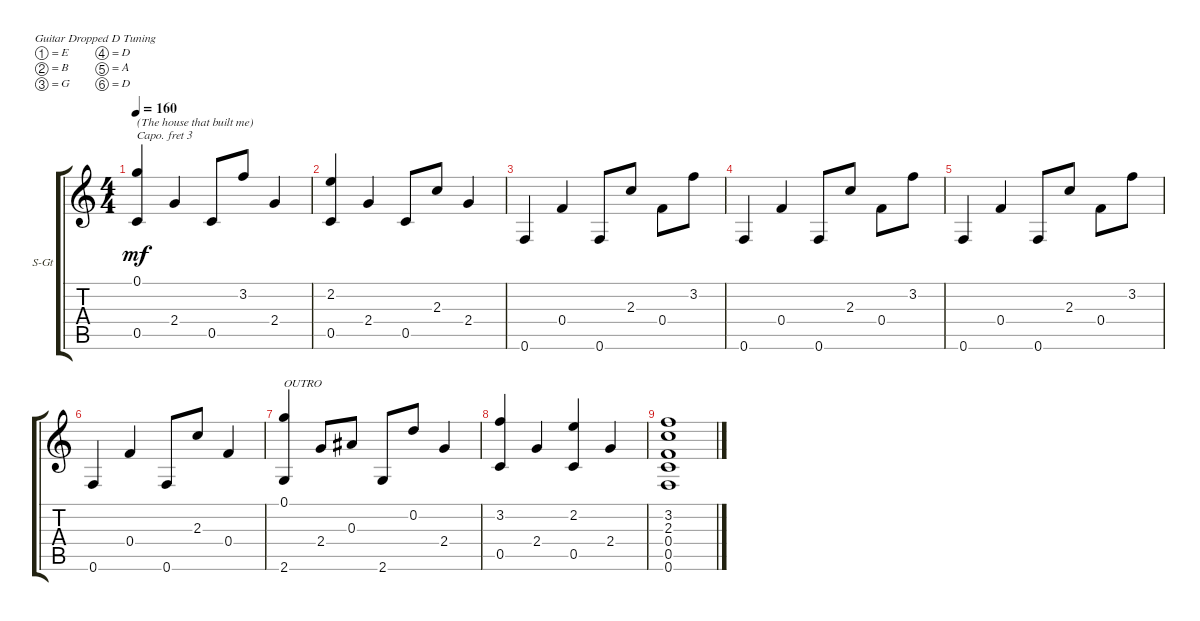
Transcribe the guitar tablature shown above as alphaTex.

\defaultSystemsLayout 4
\bracketExtendMode groupsimilarinstruments
\firstSystemTrackNameOrientation horizontal
\otherSystemsTrackNameOrientation horizontal
\track ("Steel Guitar" "S-Gt") {instrument acousticguitarsteel}
\staff {score tabs}
\capo 3
\tuning (E4 B3 G3 D3 A2 D2)
\ts (4 4)
\tempo 160
\clef g2
\ks c
(0.5 0.1).4{txt "(The house that built me)" dy mf} 2.4.4 0.5.8 3.2.8 2.4.4 |
(0.5 2.2).4 2.4.4 0.5.8 2.3.8 2.4.4 |
0.6.4 0.4.4 0.6.8 2.3.8 0.4.8 3.2.8 |
0.6.4 0.4.4 0.6.8 2.3.8 0.4.8 3.2.8 |
0.6.4 0.4.4 0.6.8 2.3.8 0.4.8 3.2.8 |
0.6.4 0.4.4 0.6.8 2.3.8 0.4.4 |
(2.6 0.1).4{txt "OUTRO"} 2.4.8 0.3.8 2.6.8 0.2.8 2.4.4 |
(0.5 3.2).4 2.4.4 (0.5 2.2).4 2.4.4 |
(0.6 0.5 0.4 2.3 3.2).1
